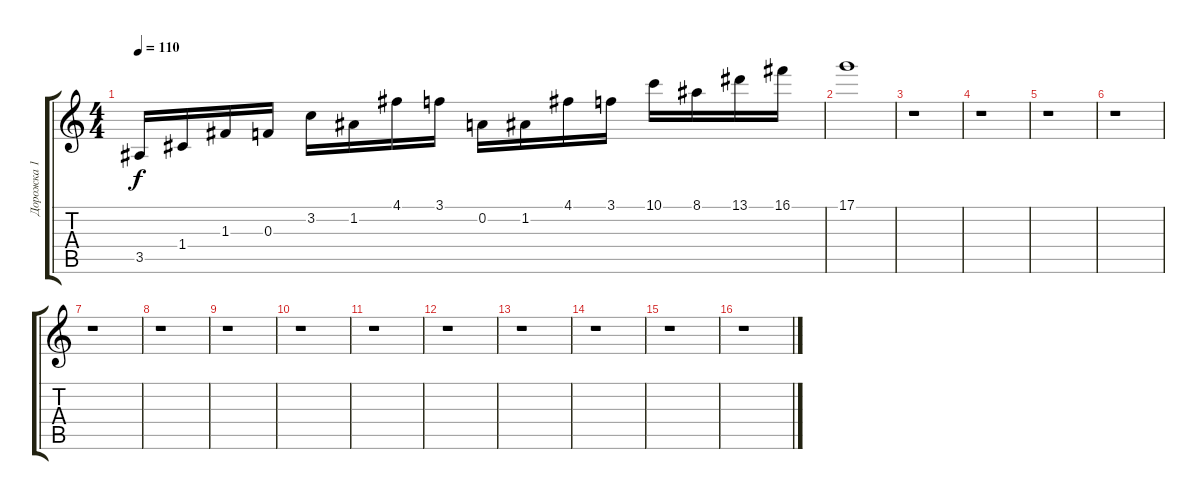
\track ("Дорожка 1" "Дорожка 1") {instrument distortionguitar}
\staff {score tabs}
\tuning (D4 A3 F3 C3 G2 D2) {hide}
\ts (4 4)
\tempo 110
\clef g2
\ks c
3.5.16{dy f} 1.4.16 1.3.16 0.3.16 3.2.16 1.2.16 4.1.16 3.1.16 0.2.16 1.2.16 4.1.16 3.1.16 10.1.16 8.1.16 13.1.16 16.1.16 |
17.1.1 |
r.1 |
r.1 |
r.1 |
r.1 |
r.1 |
r.1 |
r.1 |
r.1 |
r.1 |
r.1 |
r.1 |
r.1 |
r.1 |
r.1
